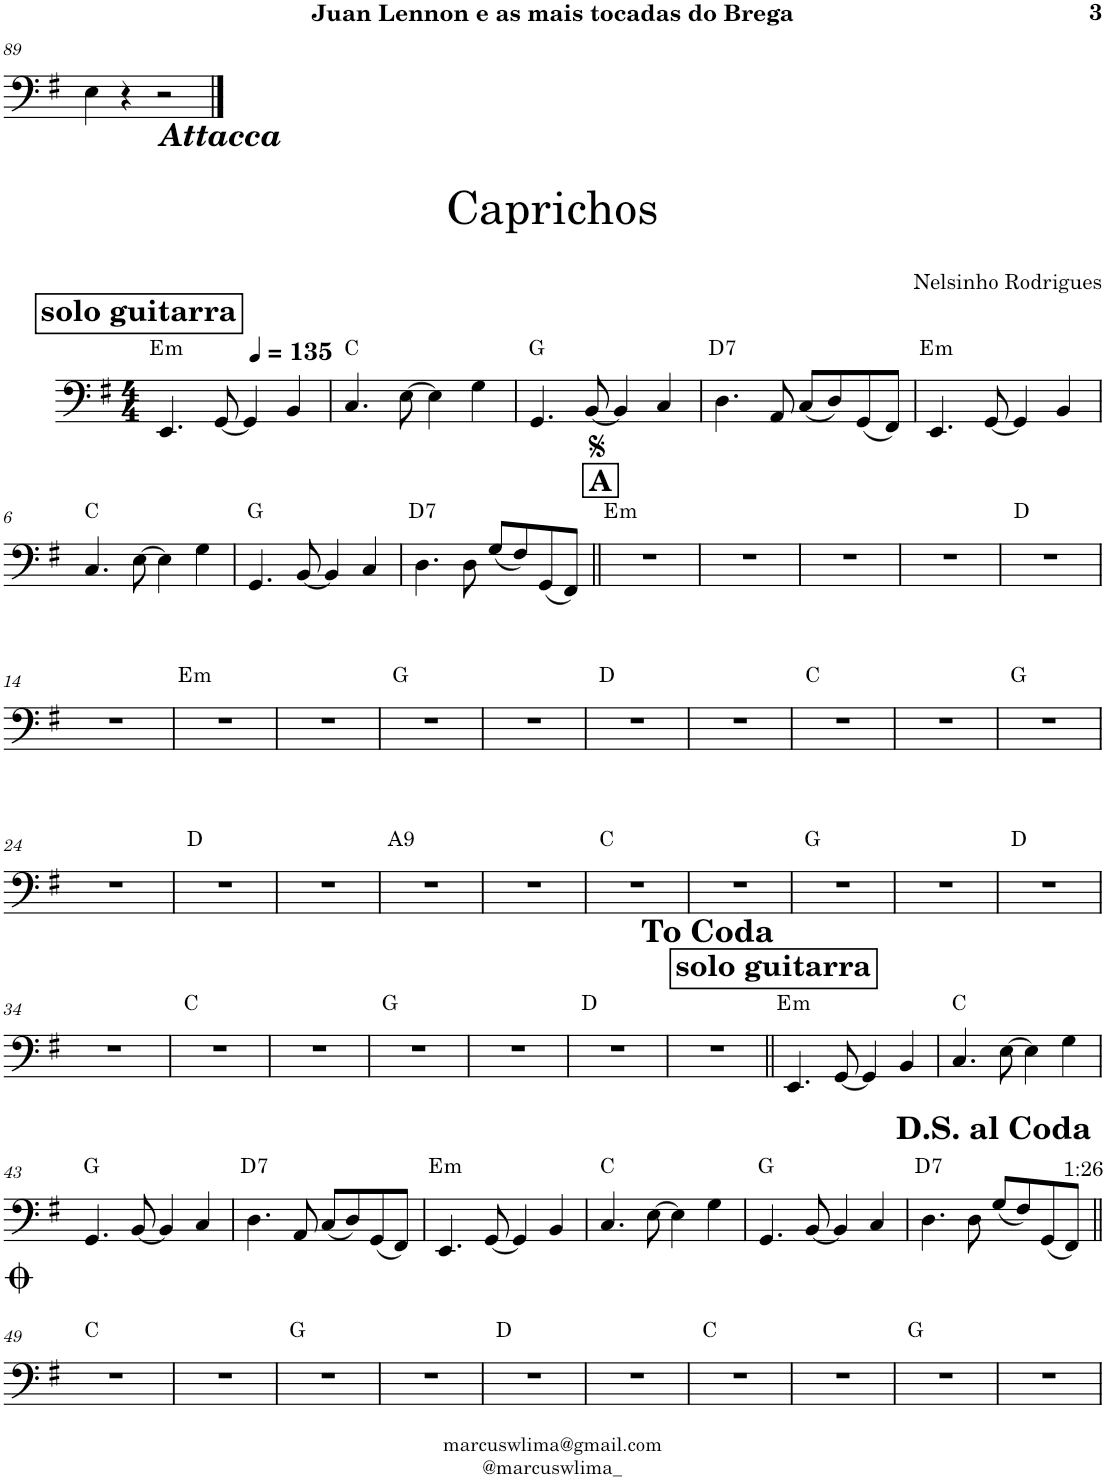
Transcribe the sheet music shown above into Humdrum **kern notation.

**kern	**harte
*part1	*part1
*staff1	*
*I"Electric Bass	*
*I'El. B.	*
!!LO:PB:g=z
*clefF4	*
*Trd7c12	*
*k[f#]	*
*M4/4	*
=89	=89
4E\	.
4r	.
!LO:TX:b:Bi:t=Attacca	!
2r	.
!!LO:LB:g=z
==1	==1
!!LO:REH:place=s1:a:B:cj:fs=14:t=solo guitarra
*M4/4	*
*MM135	*
!	!LO:H:kt=m
4.EE/	E:min
[8GG/	.
4GG/]	.
4BB/	.
=2	=2
4.C/	C:maj
[8E\	.
4E\]	.
4G\	.
=3	=3
4.GG/	G:maj
[8BB/	.
4BB/]	.
4C/	.
=4	=4
!	!LO:H:kt=7
4.D\	D:7
8AA/	.
(8C/L	.
8D/)	.
(8GG/	.
8FF#/J)	.
=5	=5
!	!LO:H:kt=m
4.EE/	E:min
[8GG/	.
4GG/]	.
4BB/	.
!!LO:LB:g=z
=6	=6
4.C/	C:maj
[8E\	.
4E\]	.
4G\	.
=7	=7
4.GG/	G:maj
[8BB/	.
4BB/]	.
4C/	.
=8	=8
!	!LO:H:kt=7
4.D\	D:7
8D\	.
(8G/L	.
8F#/)	.
(8GG/	.
8FF#/J)	.
!!LO:REH:place=s1:a:B:cj:fs=14:t=A
=9||	=9||
!	!LO:H:kt=m
1r	E:min
=10	=10
1r	.
=11	=11
1r	.
=12	=12
1r	.
=13	=13
1r	D:maj
!!LO:LB:g=z
=14	=14
1r	.
=15	=15
!	!LO:H:kt=m
1r	E:min
=16	=16
1r	.
=17	=17
1r	G:maj
=18	=18
1r	.
=19	=19
1r	D:maj
=20	=20
1r	.
=21	=21
1r	C:maj
=22	=22
1r	.
=23	=23
1r	G:maj
!!LO:LB:g=z
=24	=24
1r	.
=25	=25
1r	D:maj
=26	=26
1r	.
=27	=27
!	!LO:H:kt=9
1r	A:9
=28	=28
1r	.
=29	=29
1r	C:maj
=30	=30
1r	.
=31	=31
1r	G:maj
=32	=32
1r	.
=33	=33
1r	D:maj
!!LO:LB:g=z
=34	=34
1r	.
=35	=35
1r	C:maj
=36	=36
1r	.
=37	=37
1r	G:maj
=38	=38
1r	.
=39	=39
1r	D:maj
=40	=40
1r	.
!LO:TX:a:t=<b><font size="15"/>To Coda</b>	!
!!LO:REH:place=s1:a:B:cj:fs=14:t=solo guitarra
=41||	=41||
!	!LO:H:kt=m
4.EE/	E:min
[8GG/	.
4GG/]	.
4BB/	.
=42	=42
4.C/	C:maj
[8E\	.
4E\]	.
4G\	.
!!LO:LB:g=z
=43	=43
4.GG/	G:maj
[8BB/	.
4BB/]	.
4C/	.
=44	=44
!	!LO:H:kt=7
4.D\	D:7
8AA/	.
(8C/L	.
8D/)	.
(8GG/	.
8FF#/J)	.
=45	=45
!	!LO:H:kt=m
4.EE/	E:min
[8GG/	.
4GG/]	.
4BB/	.
=46	=46
4.C/	C:maj
[8E\	.
4E\]	.
4G\	.
=47	=47
4.GG/	G:maj
[8BB/	.
4BB/]	.
4C/	.
=48	=48
4.D\	D:7
8D\	.
(8G/L	.
8F#/)	.
(8GG/	.
!LO:TX:a:t=1&colon;26	!
8FF#/J)	.
!LO:TX:a:t=<b><font size="15"/>D.S. al Coda</b>	!LO:H:kt=7
!!LO:LB:g=z
=49||	=49||
1r	C:maj
=50	=50
1r	.
=51	=51
1r	G:maj
=52	=52
1r	.
=53	=53
1r	D:maj
=54	=54
1r	.
=55	=55
1r	C:maj
=56	=56
1r	.
=57	=57
1r	G:maj
=58	=58
1r	.
=	=
*-	*-
